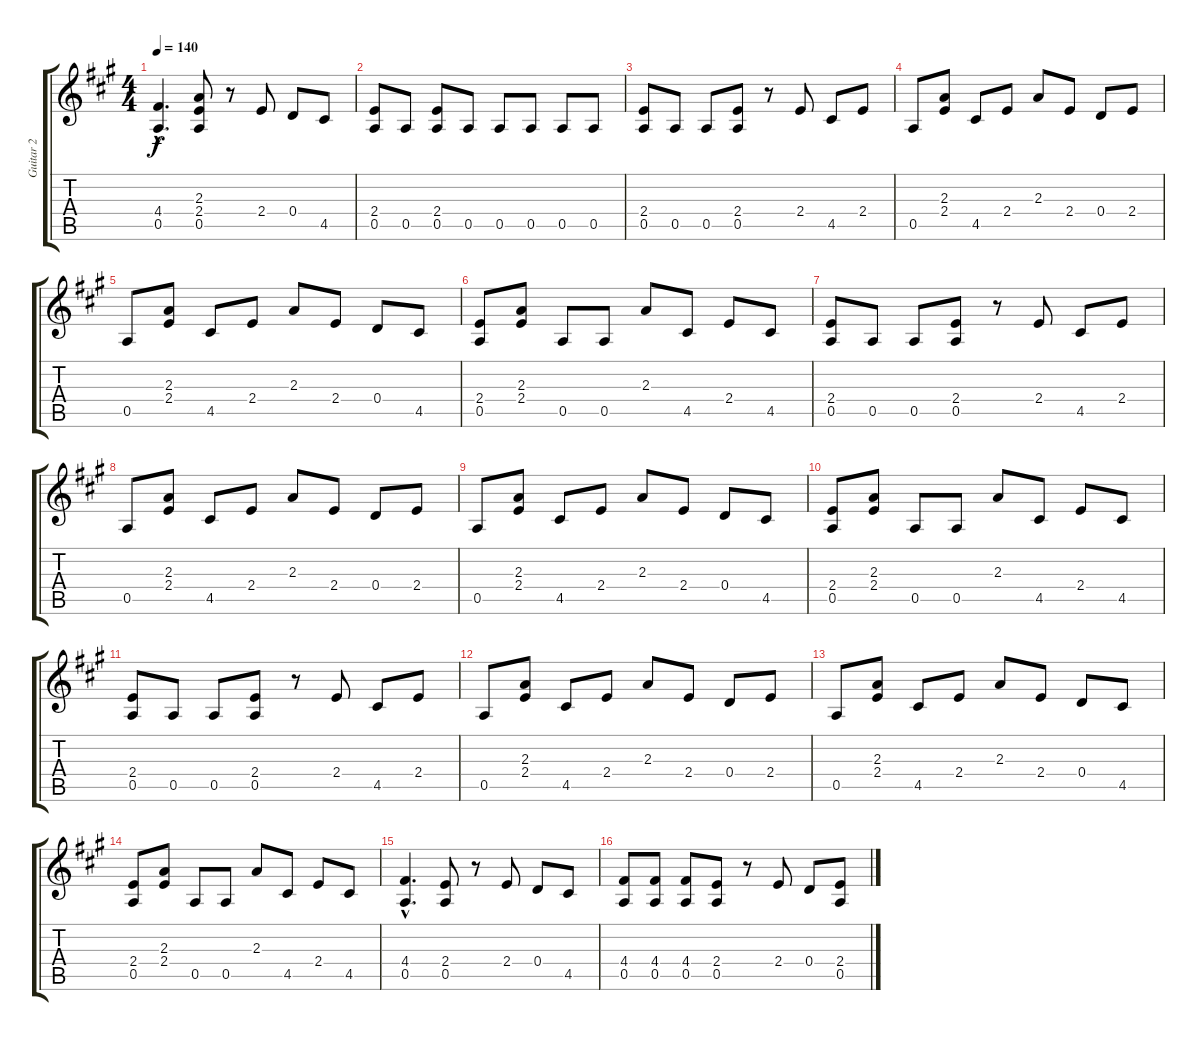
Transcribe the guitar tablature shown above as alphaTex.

\track ("Guitar 2" "Guitar 2") {instrument acousticguitarsteel}
\staff {score tabs}
\tuning (E4 B3 G3 D3 A2 E2) {hide}
\ts (4 4)
\tempo 140
\clef g2
\ks a
(4.4{hac} 0.5{hac}).4{d dy f} (2.3 2.4 0.5).8 r.8 2.4.8 0.4.8 4.5.8 |
(2.4 0.5).8 0.5.8 (2.4 0.5).8 0.5.8 0.5.8 0.5.8 0.5.8 0.5.8 |
(2.4 0.5).8 0.5.8 0.5.8 (2.4 0.5).8 r.8 2.4.8 4.5.8 2.4.8 |
0.5.8 (2.3 2.4).8 4.5.8 2.4.8 2.3.8 2.4.8 0.4.8 2.4.8 |
0.5.8 (2.3 2.4).8 4.5.8 2.4.8 2.3.8 2.4.8 0.4.8 4.5.8 |
(2.4 0.5).8 (2.3 2.4).8 0.5.8 0.5.8 2.3.8 4.5.8 2.4.8 4.5.8 |
(2.4 0.5).8 0.5.8 0.5.8 (2.4 0.5).8 r.8 2.4.8 4.5.8 2.4.8 |
0.5.8 (2.3 2.4).8 4.5.8 2.4.8 2.3.8 2.4.8 0.4.8 2.4.8 |
0.5.8 (2.3 2.4).8 4.5.8 2.4.8 2.3.8 2.4.8 0.4.8 4.5.8 |
(2.4 0.5).8 (2.3 2.4).8 0.5.8 0.5.8 2.3.8 4.5.8 2.4.8 4.5.8 |
(2.4 0.5).8 0.5.8 0.5.8 (2.4 0.5).8 r.8 2.4.8 4.5.8 2.4.8 |
0.5.8 (2.3 2.4).8 4.5.8 2.4.8 2.3.8 2.4.8 0.4.8 2.4.8 |
0.5.8 (2.3 2.4).8 4.5.8 2.4.8 2.3.8 2.4.8 0.4.8 4.5.8 |
(2.4 0.5).8 (2.3 2.4).8 0.5.8 0.5.8 2.3.8 4.5.8 2.4.8 4.5.8 |
(4.4{hac} 0.5{hac}).4{d} (2.4 0.5).8 r.8 2.4.8 0.4.8 4.5.8 |
(4.4 0.5).8 (4.4 0.5).8 (4.4 0.5).8 (2.4 0.5).8 r.8 2.4.8 0.4.8 (2.4 0.5).8
